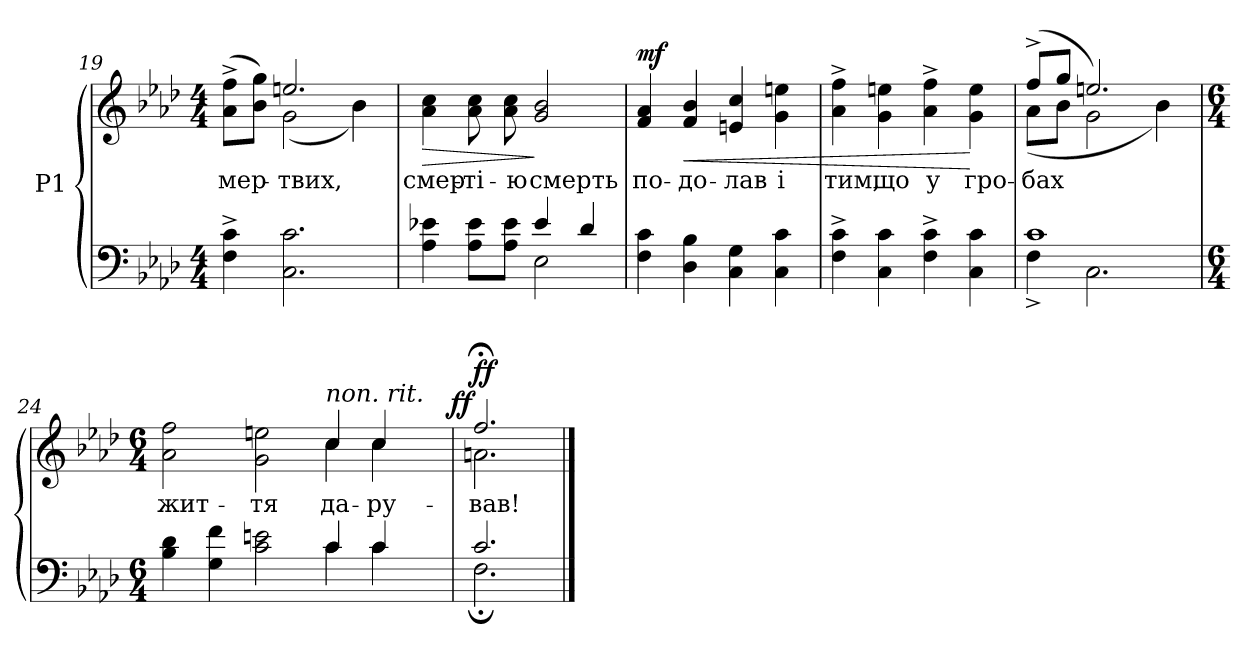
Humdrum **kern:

**kern	**kern	**text	**dynam
*part1	*part1	*part1	*part1
*staff2	*staff1	*staff1	*staff1/2
*I"P1	*	*	*
*clefF4	*clefG2	*	*
*k[b-e-a-d-]	*k[b-e-a-d-]	*	*
*A-:	*A-:	*	*
*M4/4	*M4/4	*	*
=19	=19	=19	=19
!	!	!LO:LY:b:color=#000000	!
*	*^	*	*
4Fi\^ 4ci^	(8a-i\^ 8ffi^L	4ryy	мер-	.
.	8b-i\ 8ggiJ)	.	.	.
!	!	!	!LO:LY:b:color=#000000	!
2.Ci\ 2.ci	2.eeni/	(2gi\	-твих,	.
.	.	4b-i\)	.	.
*	*v	*v	*	*
=20	=20	=20	=20
*^	*	*	*
*	*	*^	*	*
!	!	!	!	!LO:LY:b:color=#000000	!LO:HP:b
*	*	*v	*v	*	*
4A-i\ 4e-Xi	2ryy	4a-i\ 4cci	смер-	>
!	!	!	!LO:LY:b:color=#000000	!
8A-i\ 8e-i\L	.	8a-i\ 8cci	-ті-	.
!	!	!	!LO:LY:b:color=#000000	!
8A-i\ 8e-i\J	.	8a-i\ 8cci	-ю	.
!	!	!	!LO:LY:b:color=#000000	!
4e-i/	2E-i\	2gi/ 2b-i	смерть	]
4d-i/	.	.	.	.
*v	*v	*	*	*
!!LO:LB:g=z
=21	=21	=21	=21
!	!	!LO:LY:b:color=#000000	!
4Fi\ 4ci	4fi/ 4a-i	по-	mf
!	!	!LO:LY:b:color=#000000	!LO:HP:b
4D-i\ 4B-i	4fi/ 4b-i	-до-	<
!	!	!LO:LY:b:color=#000000	!
4Ci\ 4Gi	4eni/ 4cci	-лав	.
!	!	!LO:LY:b:color=#000000	!
4Ci\ 4ci	4gi\ 4eeni	і	.
=22	=22	=22	=22
!	!	!LO:LY:b:color=#000000	!
4Fi\^ 4ci^	4a-i\^ 4ffi^	тим,	.
!	!	!LO:LY:b:color=#000000	!
4Ci\ 4ci	4gi\ 4eeni	що	.
!	!	!LO:LY:b:color=#000000	!
4Fi\^ 4ci^	4a-i\^ 4ffi^	у	.
!	!	!LO:LY:b:color=#000000	!
4Ci\ 4ci	4gi\ 4eei	гро-	[
=23	=23	=23	=23
*^	*	*	*
!	!	!	!LO:LY:b:color=#000000	!
*	*	*^	*	*
1ci	4F^i\	(8ff^i/L	(8a-i\L	-бах	.
.	.	8ggi/J	8b-i\J	.	.
.	2.Ci\	2.eeni/)	2gi\	.	.
.	.	.	4b-i\)	.	.
*	*	*v	*v	*	*
=24	=24	=24	=24	=24
*M6/4	*	*M6/4	*	*
*	*	*^	*	*
!	!	!	!	!LO:LY:b:color=#000000	!
*	*	*	*^	*	*
4B-i\ 4d-i	1ryy	2a-i\ 2ffi	1ryy	1ryy	жит-	.
4Gi\ 4fi	.	.	.	.	.	.
!	!	!	!	!	!LO:LY:b:color=#000000	!
2ci\ 2eni	.	2gi\ 2eeni	.	.	-тя	.
!	!	!LO:TX:a:i:t=non. rit.	!	!	!	!
!	!	!	!	!	!LO:LY:b:color=#000000	!
4ci/	4ci\	4cci/	4cci\	4ryy	да-	.
!	!	!	!	!	!LO:LY:b:color=#000000	!
4ci/	4ci\	4cci/	4cci\	8ryy	-ру-	.
.	.	.	.	16ryy	.	.
.	.	.	.	32ryy	.	.
.	.	.	.	64ryy	.	.
.	.	.	.	128...ryy	.	.
.	.	.	.	1024ryy	.	ff
*	*	*v	*v	*v	*	*
=25	=25	=25	=25	=25
*	*	*^	*	*
*	*	*	*^	*	*
!	!	!	!	!	!LO:LY:b:color=#000000	!
*	*	*	*v	*v	*	*
2.ci/	2.F;i\	2.ff;i/	2.ani\	-вав!	ff
*v	*v	*	*	*	*
*	*v	*v	*	*
==	==	==	==
*-	*-	*-	*-
